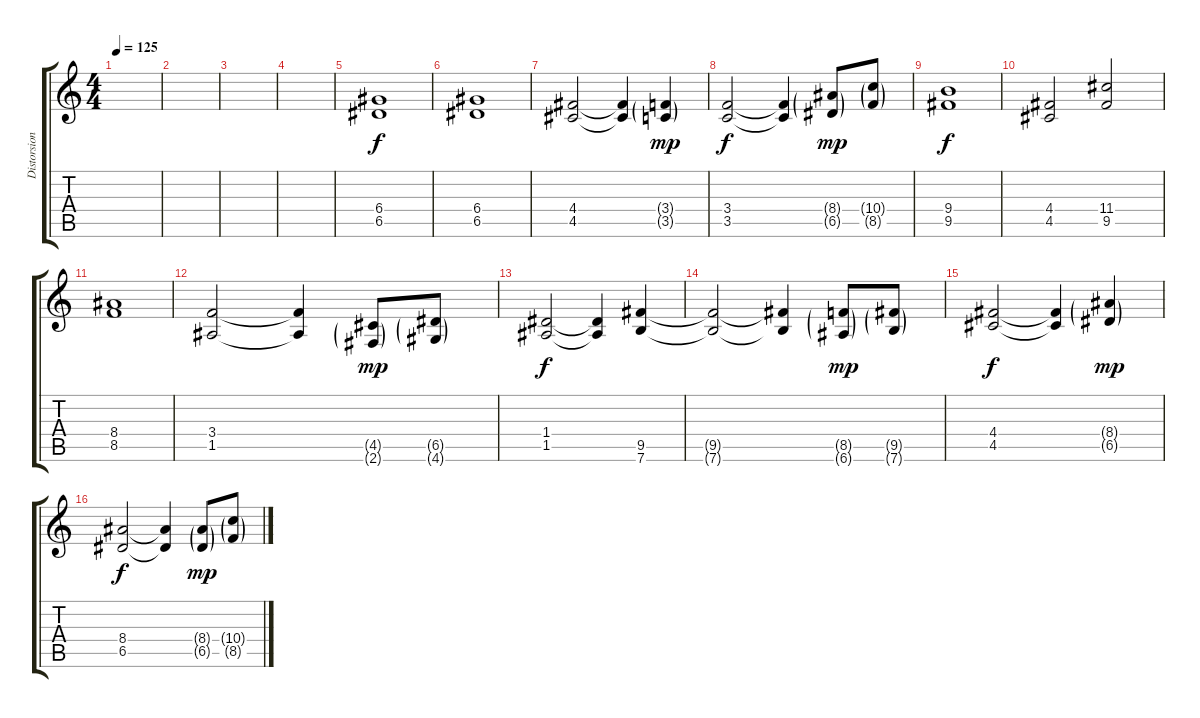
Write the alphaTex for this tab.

\track ("Distorsion Guitar" "Distorsion") {instrument distortionguitar}
\staff {score tabs}
\tuning (E4 B3 G3 D3 A2 E2) {hide}
\ts (4 4)
\tempo 125
\clef g2
\ks c
|
|
|
|
(6.4 6.5).1 |
(6.4 6.5).1 |
(4.4 4.5).2 (4.4{t} 4.5{t}).4 (3.4{g} 3.5{g}).4{dy mp} |
(3.4 3.5).2{dy f} (3.4{t} 3.5{t}).4 (8.4{g} 6.5{g}).8{dy mp} (10.4{g} 8.5{g}).8 |
(9.4 9.5).1{dy f} |
(4.4 4.5).2 (11.4 9.5).2 |
(8.4 8.5).1 |
(3.4 1.5).2 (3.4{t} 1.5{t}).4 (4.5{g} 2.6{g}).8{dy mp} (6.5{g} 4.6{g}).8 |
(1.4 1.5).2{dy f} (1.4{t} 1.5{t}).4 (9.5 7.6).4 |
(9.5{t} 7.6{t}).2 (9.5{t} 7.6{t}).4 (8.5{g} 6.6{g}).8{dy mp} (9.5{g} 7.6{g}).8 |
(4.4 4.5).2{dy f} (4.4{t} 4.5{t}).4 (8.4{g} 6.5{g}).4{dy mp} |
(8.4 6.5).2{dy f} (8.4{t} 6.5{t}).4 (8.4{g} 6.5{g}).8{dy mp} (10.4{g} 8.5{g}).8
